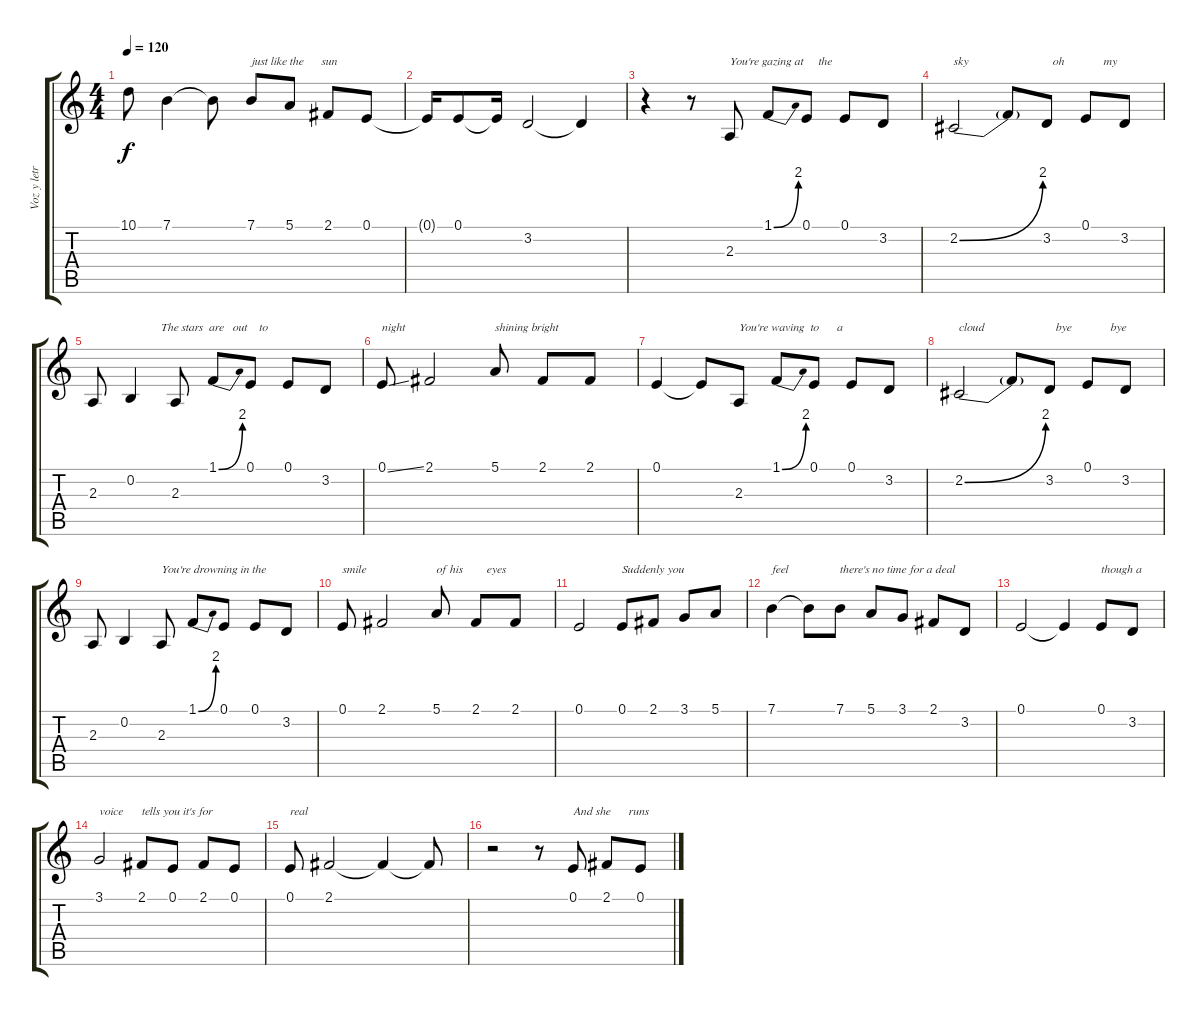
\track ("Voz y letra" "Voz y letr") {instrument baritonesax}
\staff {score tabs}
\tuning (E4 B3 G3 D3 A2 E2) {hide}
\ts (4 4)
\tempo 120
\clef g2
\ks c
10.1{t}.8{dy f} 7.1.4 7.1{t}.8 7.1.8{txt "just like the      sun"} 5.1.8 2.1.8 0.1.8 |
0.1{t}.16 0.1.8 0.1{t}.16 3.2.2 3.2{t}.4 |
r.4 r.8 2.3.8{txt "You're gazing at     the"} 1.1{be (bend 0 0 60 8)}.8 0.1.8 0.1.8 3.2.8 |
2.2{be (bend 0 0 60 8)}.2{txt "sky"} 2.2{t}.8 3.2.8{txt "  oh             my"} 0.1.8 3.2.8 |
2.3.8 0.2.4{txt "          The stars  are   out    to"} 2.3.8 1.1{be (bend 0 0 60 8)}.8 0.1.8 0.1.8 3.2.8 |
0.1{ss}.8{txt "night"} 2.1.2 5.1.8{txt "shining bright"} 2.1.8 2.1.8 |
0.1.4 0.1{t}.8 2.3.8{txt "You're waving  to      a"} 1.1{be (bend 0 0 60 8)}.8 0.1.8 0.1.8 3.2.8 |
2.2{be (bend 0 0 60 8)}.2{txt "cloud"} 2.2{t}.8 3.2.8{txt "  bye             bye"} 0.1.8 3.2.8 |
2.3.8 0.2.4 2.3.8{txt "You're drowning in the"} 1.1{be (bend 0 0 60 8)}.8 0.1.8 0.1.8 3.2.8 |
0.1.8{txt "smile"} 2.1.2 5.1.8{txt "of his        eyes"} 2.1.8 2.1.8 |
0.1.2 0.1.8{txt "Suddenly you"} 2.1.8 3.1.8 5.1.8 |
7.1.4{txt "feel"} 7.1{t}.8 7.1.8{txt "there's no time for a deal"} 5.1.8 3.1.8 2.1.8 3.2.8 |
0.1.2 0.1{t}.4 0.1.8{txt "though a"} 3.2.8 |
3.1.2{txt "voice"} 2.1.8{txt "tells you it's for"} 0.1.8 2.1.8 0.1.8 |
0.1.8{txt "real"} 2.1.2 2.1{t}.4 2.1{t}.8 |
r.2 r.8 0.1.8{txt "And she      runs"} 2.1.8 0.1.8
